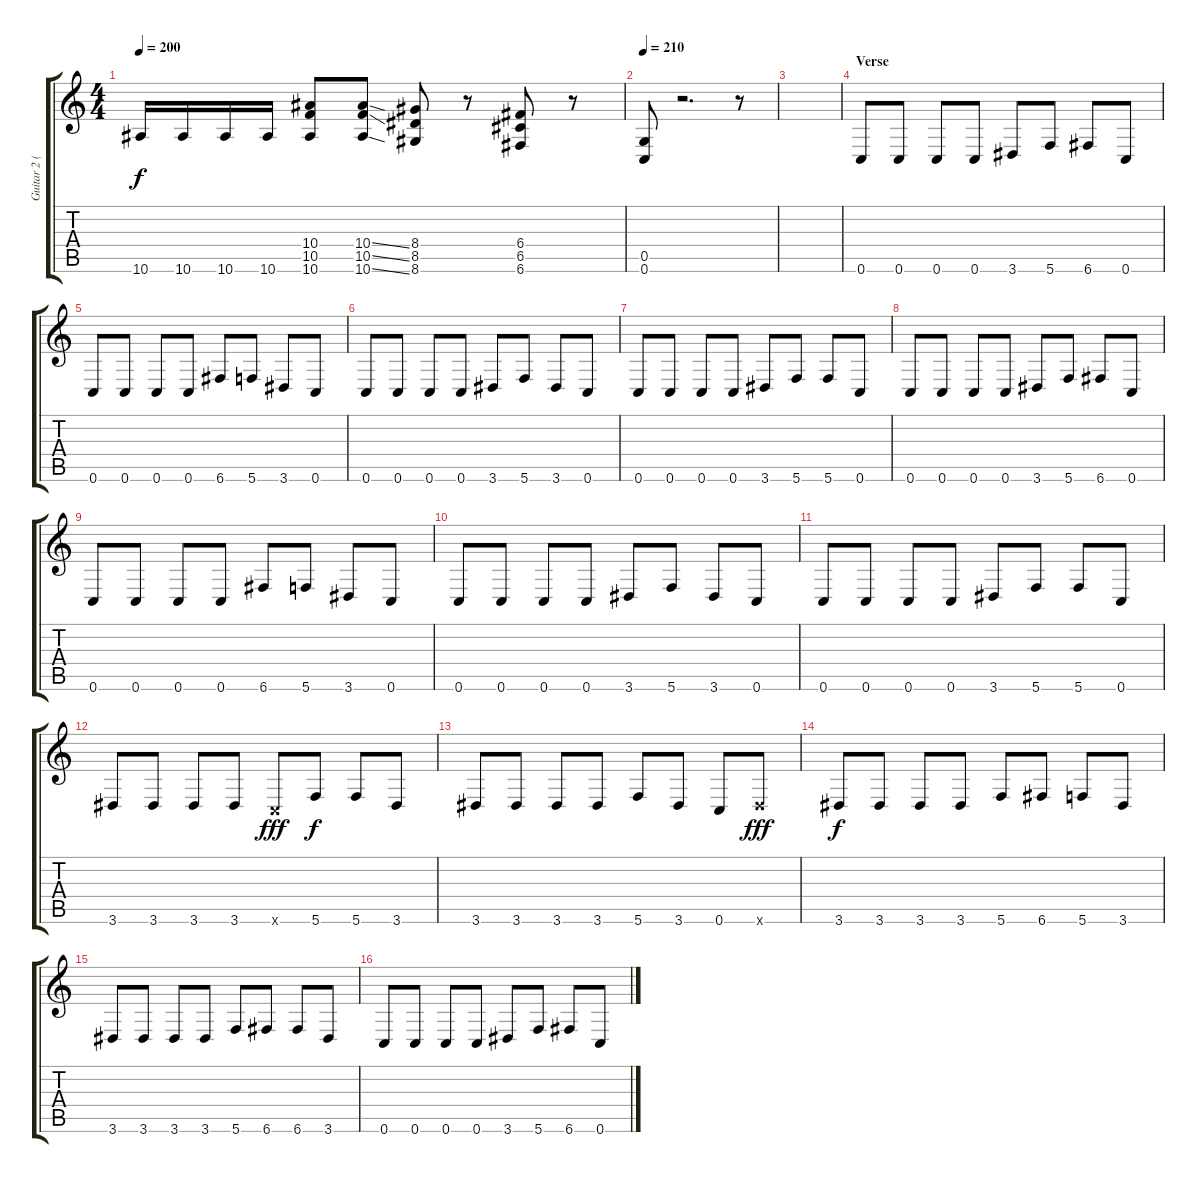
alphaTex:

\track ("Guitar 2 (Solo Guitar)" "Guitar 2 (") {instrument overdrivenguitar}
\staff {score tabs}
\tuning (D4 A3 F3 C3 G2 C2) {hide}
\ts (4 4)
\tempo 200
\clef g2
\ks c
10.6.16{dy f} 10.6.16 10.6.16 10.6.16 (10.4 10.5 10.6).8 (10.4{ss} 10.5{ss} 10.6{ss}).8 (8.4 8.5 8.6).8 r.8 (6.4 6.5 6.6).8 r.8 |
\tempo 210
(0.5 0.6).8 r.2{d} r.8 |
|
\section ("" "Verse")
0.6.8 0.6.8 0.6.8 0.6.8 3.6.8 5.6.8 6.6.8 0.6.8 |
0.6.8 0.6.8 0.6.8 0.6.8 6.6.8 5.6.8 3.6.8 0.6.8 |
0.6.8 0.6.8 0.6.8 0.6.8 3.6.8 5.6.8 3.6.8 0.6.8 |
0.6.8 0.6.8 0.6.8 0.6.8 3.6.8 5.6.8 5.6.8 0.6.8 |
0.6.8 0.6.8 0.6.8 0.6.8 3.6.8 5.6.8 6.6.8 0.6.8 |
0.6.8 0.6.8 0.6.8 0.6.8 6.6.8 5.6.8 3.6.8 0.6.8 |
0.6.8 0.6.8 0.6.8 0.6.8 3.6.8 5.6.8 3.6.8 0.6.8 |
0.6.8 0.6.8 0.6.8 0.6.8 3.6.8 5.6.8 5.6.8 0.6.8 |
3.6.8 3.6.8 3.6.8 3.6.8 0.6{x}.8{dy fff} 5.6.8{dy f} 5.6.8 3.6.8 |
3.6.8 3.6.8 3.6.8 3.6.8 5.6.8 3.6.8 0.6.8 3.6{x}.8{dy fff} |
3.6.8{dy f} 3.6.8 3.6.8 3.6.8 5.6.8 6.6.8 5.6.8 3.6.8 |
3.6.8 3.6.8 3.6.8 3.6.8 5.6.8 6.6.8 6.6.8 3.6.8 |
0.6.8 0.6.8 0.6.8 0.6.8 3.6.8 5.6.8 6.6.8 0.6.8
